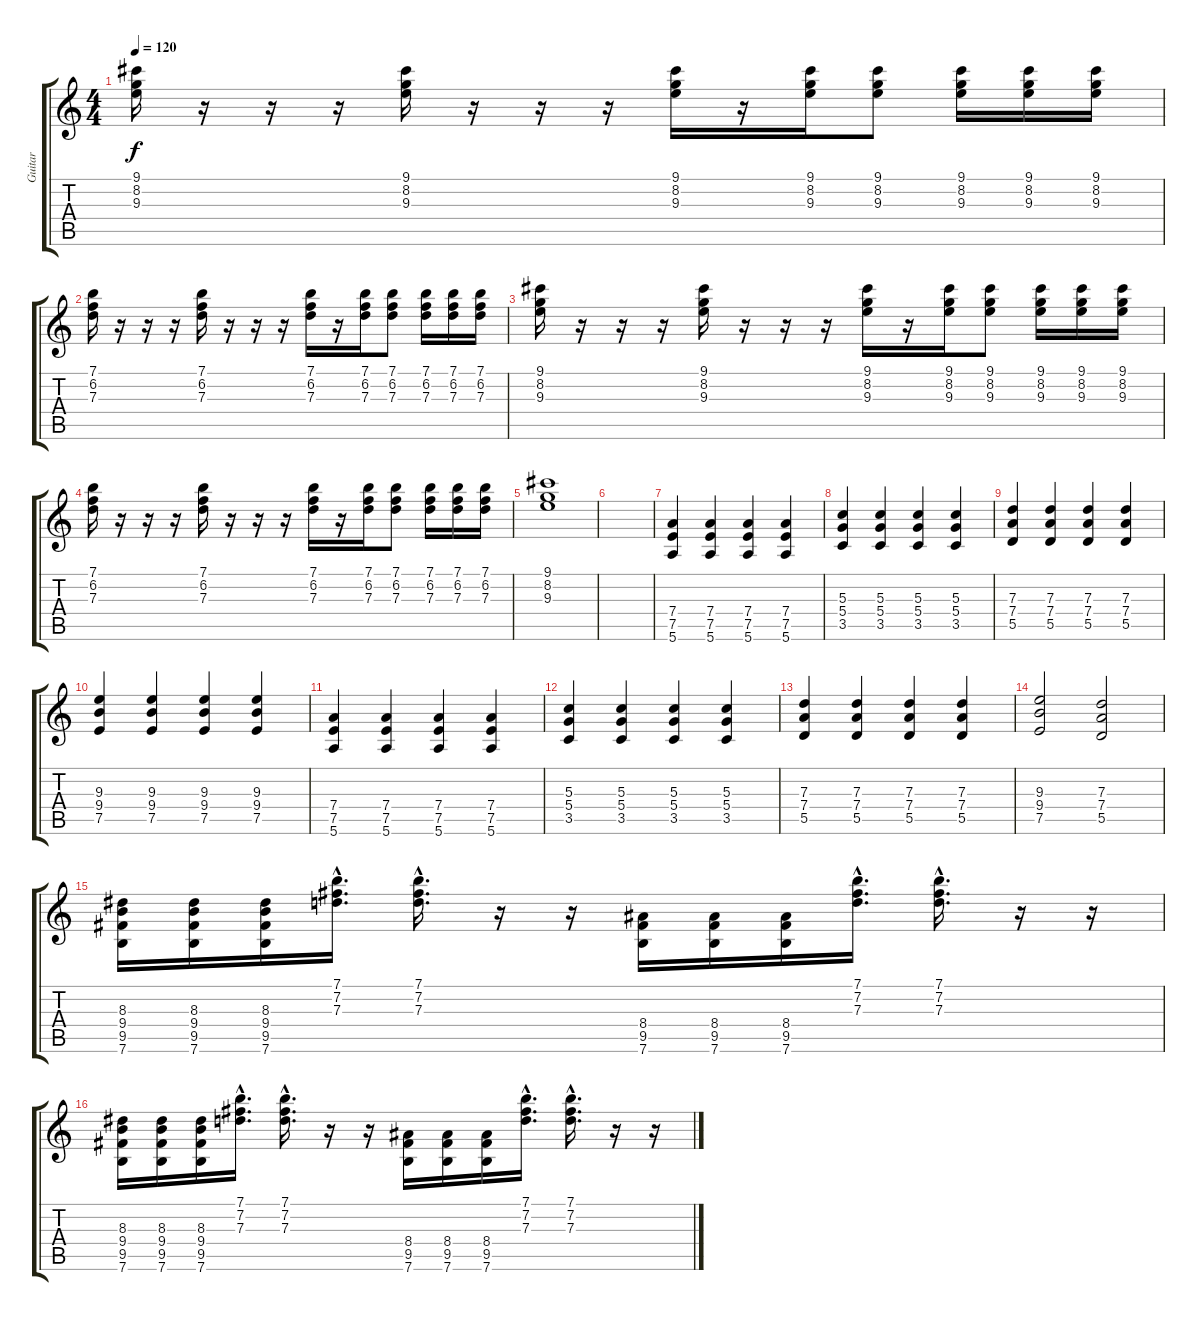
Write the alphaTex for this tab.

\track ("Guitar" "Guitar") {instrument electricguitarmuted}
\staff {score tabs}
\tuning (E4 B3 G3 D3 A2 E2) {hide}
\ts (4 4)
\tempo 120
\clef g2
\ks c
(9.1 8.2 9.3).16{dy f} r.16 r.16 r.16 (9.1 8.2 9.3).16 r.16 r.16 r.16 (9.1 8.2 9.3).16 r.16 (9.1 8.2 9.3).16 (9.1 8.2 9.3).8 (9.1 8.2 9.3).16 (9.1 8.2 9.3).16 (9.1 8.2 9.3).16 |
(7.1 6.2 7.3).16 r.16 r.16 r.16 (7.1 6.2 7.3).16 r.16 r.16 r.16 (7.1 6.2 7.3).16 r.16 (7.1 6.2 7.3).16 (7.1 6.2 7.3).8 (7.1 6.2 7.3).16 (7.1 6.2 7.3).16 (7.1 6.2 7.3).16 |
(9.1 8.2 9.3).16 r.16 r.16 r.16 (9.1 8.2 9.3).16 r.16 r.16 r.16 (9.1 8.2 9.3).16 r.16 (9.1 8.2 9.3).16 (9.1 8.2 9.3).8 (9.1 8.2 9.3).16 (9.1 8.2 9.3).16 (9.1 8.2 9.3).16 |
(7.1 6.2 7.3).16 r.16 r.16 r.16 (7.1 6.2 7.3).16 r.16 r.16 r.16 (7.1 6.2 7.3).16 r.16 (7.1 6.2 7.3).16 (7.1 6.2 7.3).8 (7.1 6.2 7.3).16 (7.1 6.2 7.3).16 (7.1 6.2 7.3).16 |
(9.1 8.2 9.3).1 |
|
(7.4 7.5 5.6).4 (7.4 7.5 5.6).4 (7.4 7.5 5.6).4 (7.4 7.5 5.6).4 |
(5.3 5.4 3.5).4 (5.3 5.4 3.5).4 (5.3 5.4 3.5).4 (5.3 5.4 3.5).4 |
(7.3 7.4 5.5).4 (7.3 7.4 5.5).4 (7.3 7.4 5.5).4 (7.3 7.4 5.5).4 |
(9.3 9.4 7.5).4 (9.3 9.4 7.5).4 (9.3 9.4 7.5).4 (9.3 9.4 7.5).4 |
(7.4 7.5 5.6).4 (7.4 7.5 5.6).4 (7.4 7.5 5.6).4 (7.4 7.5 5.6).4 |
(5.3 5.4 3.5).4 (5.3 5.4 3.5).4 (5.3 5.4 3.5).4 (5.3 5.4 3.5).4 |
(7.3 7.4 5.5).4 (7.3 7.4 5.5).4 (7.3 7.4 5.5).4 (7.3 7.4 5.5).4 |
(9.3 9.4 7.5).2 (7.3 7.4 5.5).2 |
(8.3 9.4 9.5 7.6).16 (8.3 9.4 9.5 7.6).16 (8.3 9.4 9.5 7.6).16 (7.1{hac} 7.2{hac} 7.3{hac}).16{d} (7.1{hac} 7.2{hac} 7.3{hac}).16{d} r.16 r.16 (8.4 9.5 7.6).16 (8.4 9.5 7.6).16 (8.4 9.5 7.6).16 (7.1{hac} 7.2{hac} 7.3{hac}).16{d} (7.1{hac} 7.2{hac} 7.3{hac}).16{d} r.16 r.16 |
(8.3 9.4 9.5 7.6).16 (8.3 9.4 9.5 7.6).16 (8.3 9.4 9.5 7.6).16 (7.1{hac} 7.2{hac} 7.3{hac}).16{d} (7.1{hac} 7.2{hac} 7.3{hac}).16{d} r.16 r.16 (8.4 9.5 7.6).16 (8.4 9.5 7.6).16 (8.4 9.5 7.6).16 (7.1{hac} 7.2{hac} 7.3{hac}).16{d} (7.1{hac} 7.2{hac} 7.3{hac}).16{d} r.16 r.16
